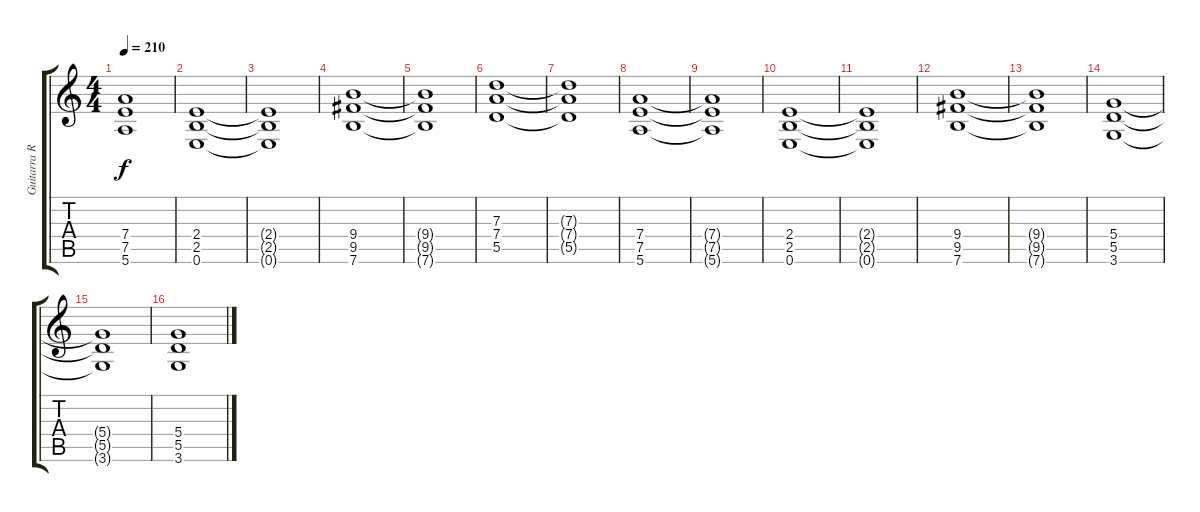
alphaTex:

\track ("Guitarra Ritmica (Ciro)" "Guitarra R") {instrument overdrivenguitar}
\staff {score tabs}
\tuning (E4 B3 G3 D3 A2 E2) {hide}
\ts (4 4)
\tempo 210
\clef g2
\ks c
(7.4{t} 7.5{t} 5.6{t}).1{dy f} |
(2.4 2.5 0.6).1 |
(2.4{t} 2.5{t} 0.6{t}).1 |
(9.4 9.5 7.6).1 |
(9.4{t} 9.5{t} 7.6{t}).1 |
(7.3 7.4 5.5).1 |
(7.3{t} 7.4{t} 5.5{t}).1 |
(7.4 7.5 5.6).1 |
(7.4{t} 7.5{t} 5.6{t}).1 |
(2.4 2.5 0.6).1 |
(2.4{t} 2.5{t} 0.6{t}).1 |
(9.4 9.5 7.6).1 |
(9.4{t} 9.5{t} 7.6{t}).1 |
(5.4 5.5 3.6).1 |
(5.4{t} 5.5{t} 3.6{t}).1 |
(5.4 5.5 3.6).1
